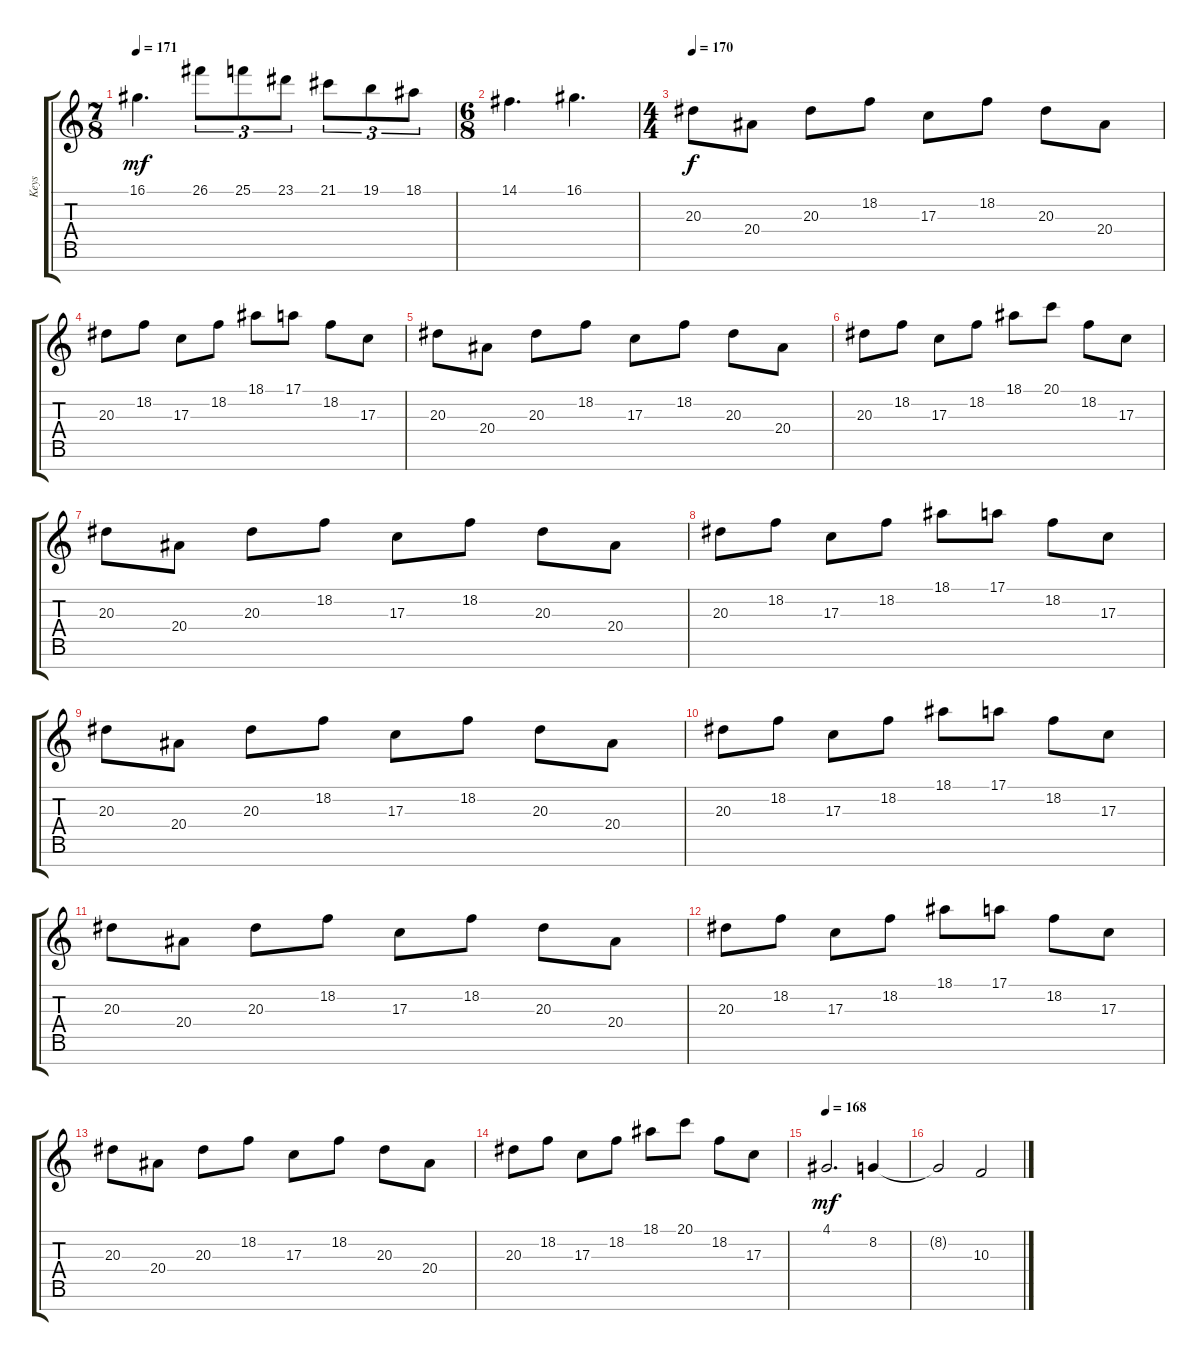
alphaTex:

\track ("Keys" "Keys") {instrument acousticgrandpiano}
\staff {score tabs}
\tuning (E4 B3 G3 D3 A2 E2 B1) {hide}
\ts (7 8)
\tempo 171
\clef g2
\ks c
16.1.4{d dy mf} 26.1.8{tu (3 2)} 25.1.8{tu (3 2)} 23.1.8{tu (3 2)} 21.1.8{tu (3 2)} 19.1.8{tu (3 2)} 18.1.8{tu (3 2)} |
\ts (6 8)
14.1.4{d} 16.1.4{d} |
\ts (4 4)
\tempo 170
20.3.8{dy f volume 13 instrument fx1rain} 20.4.8 20.3.8 18.2.8 17.3.8 18.2.8 20.3.8 20.4.8 |
20.3.8 18.2.8 17.3.8 18.2.8 18.1.8 17.1.8 18.2.8 17.3.8 |
20.3.8 20.4.8 20.3.8 18.2.8 17.3.8 18.2.8 20.3.8 20.4.8 |
20.3.8 18.2.8 17.3.8 18.2.8 18.1.8 20.1.8 18.2.8 17.3.8 |
20.3.8 20.4.8 20.3.8 18.2.8 17.3.8 18.2.8 20.3.8 20.4.8 |
20.3.8 18.2.8 17.3.8 18.2.8 18.1.8 17.1.8 18.2.8 17.3.8 |
20.3.8 20.4.8 20.3.8 18.2.8 17.3.8 18.2.8 20.3.8 20.4.8 |
20.3.8 18.2.8 17.3.8 18.2.8 18.1.8 17.1.8 18.2.8 17.3.8 |
20.3.8 20.4.8 20.3.8 18.2.8 17.3.8 18.2.8 20.3.8 20.4.8 |
20.3.8 18.2.8 17.3.8 18.2.8 18.1.8 17.1.8 18.2.8 17.3.8 |
20.3.8 20.4.8 20.3.8 18.2.8 17.3.8 18.2.8 20.3.8 20.4.8 |
20.3.8 18.2.8 17.3.8 18.2.8 18.1.8 20.1.8 18.2.8 17.3.8 |
\tempo 168
4.1.2{d dy mf balance 7 instrument acousticgrandpiano} 8.2.4 |
8.2{t}.2 10.3.2
